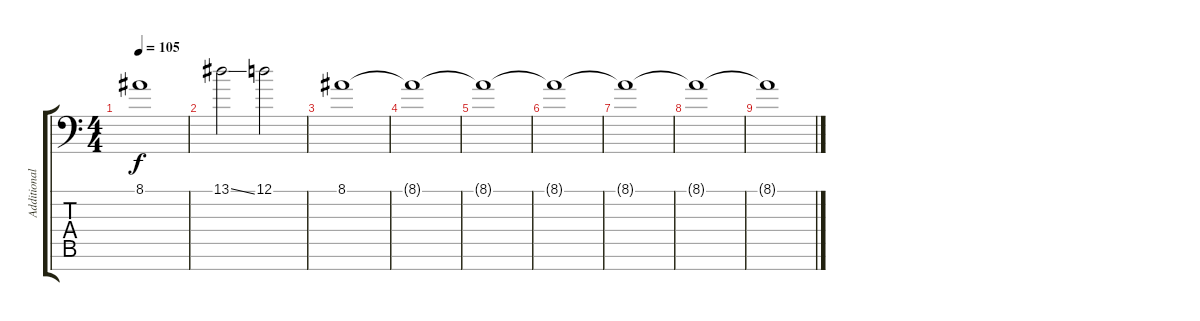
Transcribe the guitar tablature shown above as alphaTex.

\track ("Additional fx" "Additional") {instrument choiraahs}
\staff {score tabs}
\tuning (D4 A3 F3 C3 G2 D2 A1) {hide}
\ts (4 4)
\tempo 105
\clef f4
\ks c
8.1.1{dy f} |
13.1{ss}.2 12.1.2 |
8.1.1 |
8.1{t}.1 |
8.1{t}.1 |
8.1{t}.1 |
8.1{t}.1 |
8.1{t}.1{volume 0} |
8.1{t}.1
